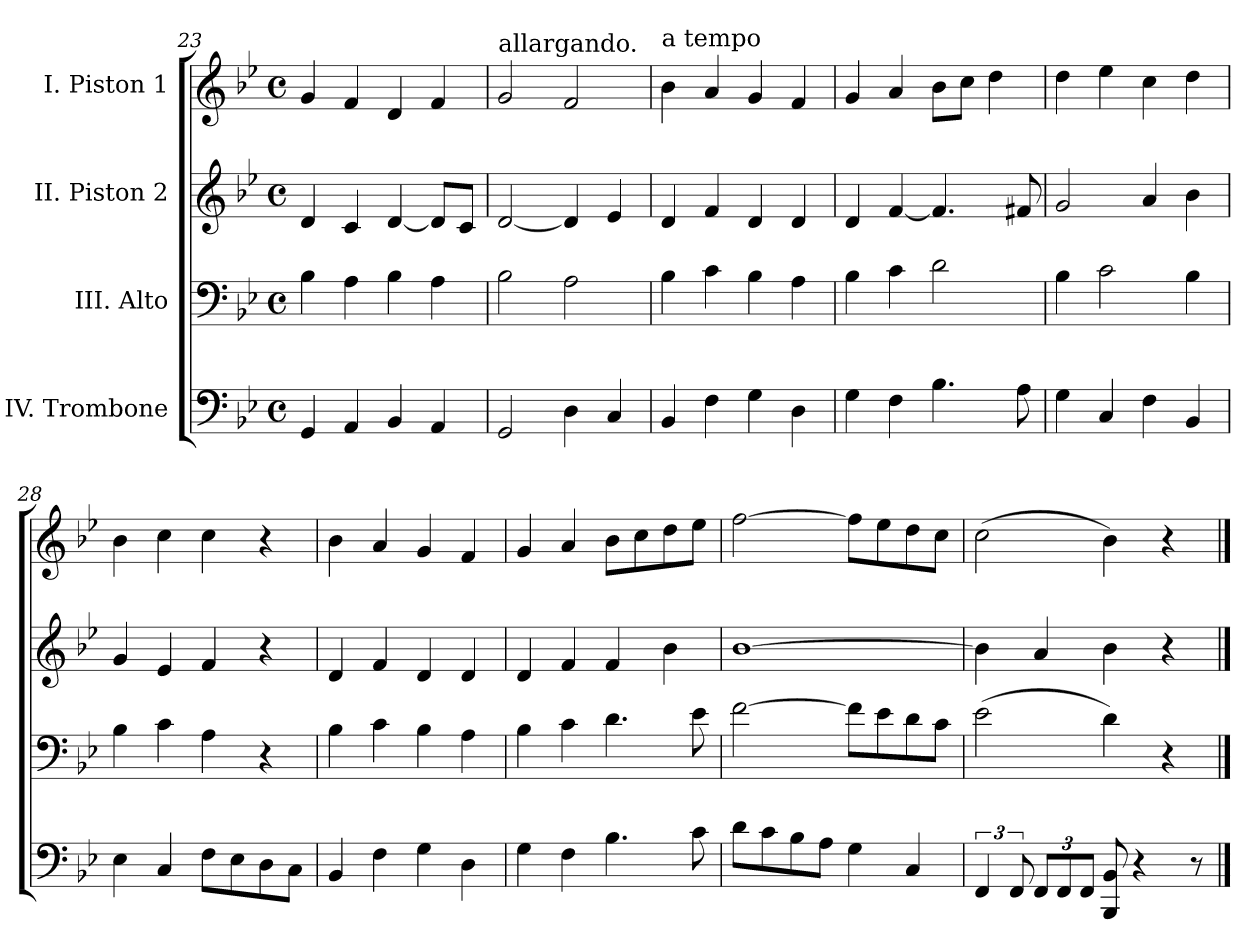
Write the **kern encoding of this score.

**kern	**kern	**kern	**kern
*part4	*part3	*part2	*part1
*staff4	*staff3	*staff2	*staff1
*I"IV. Trombone	*I"III. Alto	*I"II. Piston 2	*I"I. Piston 1
*clefF4	*clefF4	*clefG2	*clefG2
*k[b-e-]	*k[b-e-]	*k[b-e-]	*k[b-e-]
*B-:	*B-:	*B-:	*B-:
*M4/4	*M4/4	*M4/4	*M4/4
*met(c)	*met(c)	*met(c)	*met(c)
=23	=23	=23	=23
4GG/	4B-\	4d/	4g/
4AA/	4A\	4c/	4f/
4BB-/	4B-\	[4d/	4d/
4AA/	4A\	8d/L]	4f/
.	.	8c/J	.
=24	=24	=24	=24
!	!	!	!LO:TX:a:t=allargando.
2GG/	2B-\	[2d/	2g/
4D\	2A\	4d/]	2f/
4C/	.	4e-/	.
=25	=25	=25	=25
!	!	!	!LO:TX:a:t=a tempo
4BB-/	4B-\	4d/	4b-\
4F\	4c\	4f/	4a/
4G\	4B-\	4d/	4g/
4D\	4A\	4d/	4f/
=26	=26	=26	=26
4G\	4B-\	4d/	4g/
4F\	4c\	[4f/	4a/
4.B-\	2d\	4.f/]	8b-\L
.	.	.	8cc\J
.	.	.	4dd\
8A\	.	8f#X/	.
!!LO:LB:g=z
=27	=27	=27	=27
4G\	4B-\	2g/	4dd\
4C/	2c\	.	4ee-\
4F\	.	4a/	4cc\
4BB-/	4B-\	4b-\	4dd\
=28	=28	=28	=28
4E-\	4B-\	4g/	4b-\
4C/	4c\	4e-/	4cc\
8F\L	4A\	4f/	4cc\
8E-\	.	.	.
8D\	4r	4r	4r
8C\J	.	.	.
=29	=29	=29	=29
4BB-/	4B-\	4d/	4b-\
4F\	4c\	4f/	4a/
4G\	4B-\	4d/	4g/
4D\	4A\	4d/	4f/
=30	=30	=30	=30
4G\	4B-\	4d/	4g/
4F\	4c\	4f/	4a/
4.B-\	4.d\	4f/	8b-\L
.	.	.	8cc\
.	.	4b-\	8dd\
8c\	8e-\	.	8ee-\J
=31	=31	=31	=31
8d\L	[2f\	[1b-	[2ff\
8c\	.	.	.
8B-\	.	.	.
8A\J	.	.	.
4G\	8f\L]	.	8ff\L]
.	8e-\	.	8ee-\
4C/	8d\	.	8dd\
.	8c\J	.	8cc\J
=32	=32	=32	=32
6FF/	(>2e-\	4b-\]	(>2cc\
12FF/	.	.	.
*Xbrackettup	*	*	*
12FF/L	.	4a/	.
12FF/	.	.	.
12FF/J	.	.	.
8BBB-/ 8BB-/	4d\)	4b-\	4b-\)
4r	.	.	.
.	4r	4r	4r
8r	.	.	.
==	==	==	==
*-	*-	*-	*-
